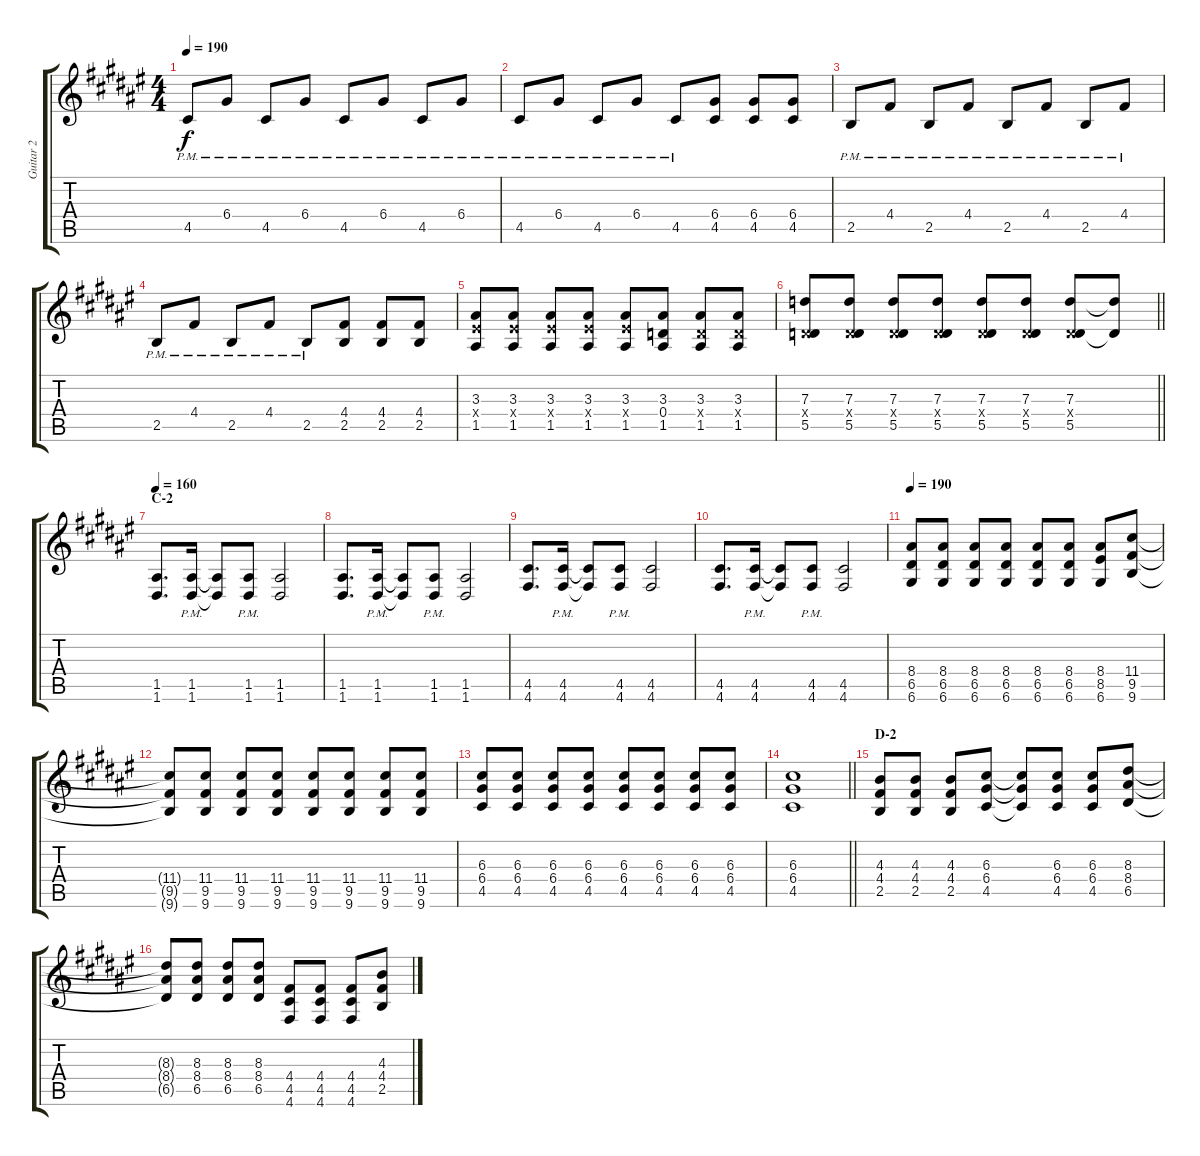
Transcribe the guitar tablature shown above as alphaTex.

\track ("Guitar 2" "Guitar 2") {instrument overdrivenguitar}
\staff {score tabs}
\tuning (E4 B3 G3 D3 A2 D2) {hide}
\ts (4 4)
\tempo 190
\clef g2
\ks f#
4.5{pm}.8{dy f} 6.4{pm}.8 4.5{pm}.8 6.4{pm}.8 4.5{pm}.8 6.4{pm}.8 4.5{pm}.8 6.4{pm}.8 |
4.5{pm}.8 6.4{pm}.8 4.5{pm}.8 6.4{pm}.8 4.5{pm}.8 (6.4 4.5).8 (6.4 4.5).8 (6.4 4.5).8 |
2.5{pm}.8 4.4{pm}.8 2.5{pm}.8 4.4{pm}.8 2.5{pm}.8 4.4{pm}.8 2.5{pm}.8 4.4{pm}.8 |
2.5{pm}.8 4.4{pm}.8 2.5{pm}.8 4.4{pm}.8 2.5{pm}.8 (4.4 2.5).8 (4.4 2.5).8 (4.4 2.5).8 |
(3.3 3.4{x} 1.5).8 (3.3 3.4{x} 1.5).8 (3.3 3.4{x} 1.5).8 (3.3 3.4{x} 1.5).8 (3.3 3.4{x} 1.5).8 (3.3 0.4 1.5).8 (3.3 0.4{x} 1.5).8 (3.3 0.4{x} 1.5).8 |
\barLineRight lightlight
(7.3 0.4{x} 5.5).8 (7.3 0.4{x} 5.5).8 (7.3 0.4{x} 5.5).8 (7.3 0.4{x} 5.5).8 (7.3 0.4{x} 5.5).8 (7.3 0.4{x} 5.5).8 (7.3 0.4{x} 5.5).8 (7.3{t} 5.5{t}).8 |
\section ("" "C-2")
\tempo 160
(1.5 1.6).8{d} (1.5{pm} 1.6{pm}).16 (1.5{t} 1.6{t}).8 (1.5{pm} 1.6{pm}).8 (1.5 1.6).2 |
(1.5 1.6).8{d} (1.5{pm} 1.6{pm}).16 (1.5{t} 1.6{t}).8 (1.5{pm} 1.6{pm}).8 (1.5 1.6).2 |
(4.5 4.6).8{d} (4.5{pm} 4.6{pm}).16 (4.5{t} 4.6{t}).8 (4.5{pm} 4.6{pm}).8 (4.5 4.6).2 |
(4.5 4.6).8{d} (4.5{pm} 4.6{pm}).16 (4.5{t} 4.6{t}).8 (4.5{pm} 4.6{pm}).8 (4.5 4.6).2 |
\tempo 190
(8.4 6.5 6.6).8 (8.4 6.5 6.6).8 (8.4 6.5 6.6).8 (8.4 6.5 6.6).8 (8.4 6.5 6.6).8 (8.4 6.5 6.6).8 (8.4 8.5 6.6).8 (11.4 9.5 9.6).8 |
(11.4{t} 9.5{t} 9.6{t}).8 (11.4 9.5 9.6).8 (11.4 9.5 9.6).8 (11.4 9.5 9.6).8 (11.4 9.5 9.6).8 (11.4 9.5 9.6).8 (11.4 9.5 9.6).8 (11.4 9.5 9.6).8 |
(6.3 6.4 4.5).8 (6.3 6.4 4.5).8 (6.3 6.4 4.5).8 (6.3 6.4 4.5).8 (6.3 6.4 4.5).8 (6.3 6.4 4.5).8 (6.3 6.4 4.5).8 (6.3 6.4 4.5).8 |
\barLineRight lightlight
(6.3 6.4 4.5).1 |
\section ("" "D-2")
(4.3 4.4 2.5).8 (4.3 4.4 2.5).8 (4.3 4.4 2.5).8 (6.3 6.4 4.5).8 (6.3{t} 6.4{t} 4.5{t}).8 (6.3 6.4 4.5).8 (6.3 6.4 4.5).8 (8.3 8.4 6.5).8 |
(8.3{t} 8.4{t} 6.5{t}).8 (8.3 8.4 6.5).8 (8.3 8.4 6.5).8 (8.3 8.4 6.5).8 (4.4 4.5 4.6).8 (4.4 4.5 4.6).8 (4.4 4.5 4.6).8 (4.3 4.4 2.5).8
